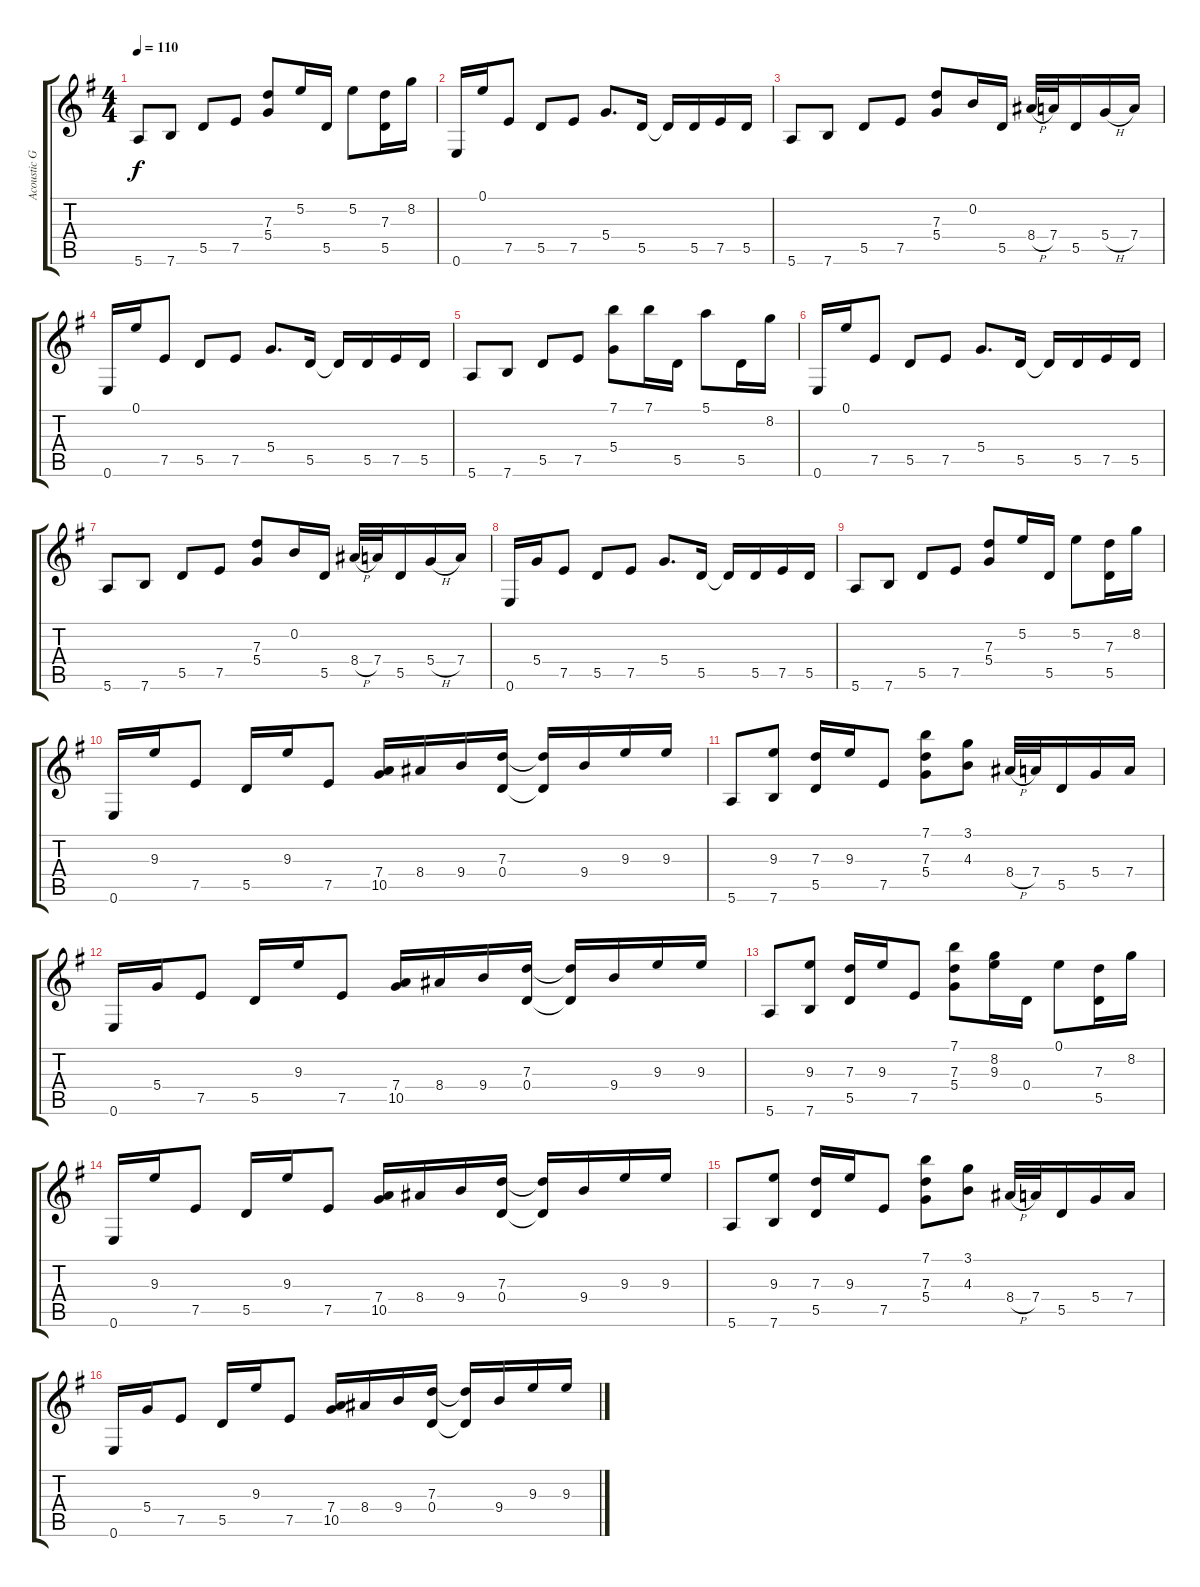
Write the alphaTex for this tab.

\track ("Acoustic Guitar" "Acoustic G") {instrument acousticguitarnylon}
\staff {score tabs}
\tuning (E4 B3 G3 D3 A2 E2) {hide}
\ts (4 4)
\tempo 110
\clef g2
\ks g
5.6.8{dy f} 7.6.8 5.5.8 7.5.8 (7.3 5.4).8 5.2.16 5.5.16 5.2.8 (7.3 5.5).16 8.2.16 |
0.6.16 0.1.16 7.5.8 5.5.8 7.5.8 5.4.8{d} 5.5.16 5.5{t}.16 5.5.16 7.5.16 5.5.16 |
5.6.8 7.6.8 5.5.8 7.5.8 (7.3 5.4).8 0.2.16 5.5.16 8.4{h}.32 7.4.32 5.5.16 5.4{h}.16 7.4.16 |
0.6.16 0.1.16 7.5.8 5.5.8 7.5.8 5.4.8{d} 5.5.16 5.5{t}.16 5.5.16 7.5.16 5.5.16 |
5.6.8 7.6.8 5.5.8 7.5.8 (7.1 5.4).8 7.1.16 5.5.16 5.1.8 5.5.16 8.2.16 |
0.6.16 0.1.16 7.5.8 5.5.8 7.5.8 5.4.8{d} 5.5.16 5.5{t}.16 5.5.16 7.5.16 5.5.16 |
5.6.8 7.6.8 5.5.8 7.5.8 (7.3 5.4).8 0.2.16 5.5.16 8.4{h}.32 7.4.32 5.5.16 5.4{h}.16 7.4.16 |
0.6.16 5.4.16 7.5.8 5.5.8 7.5.8 5.4.8{d} 5.5.16 5.5{t}.16 5.5.16 7.5.16 5.5.16 |
5.6.8 7.6.8 5.5.8 7.5.8 (7.3 5.4).8 5.2.16 5.5.16 5.2.8 (7.3 5.5).16 8.2.16 |
0.6.16 9.3.16 7.5.8 5.5.16 9.3.16 7.5.8 (7.4 10.5).16 8.4.16 9.4.16 (7.3 0.4).16 (7.3{t} 0.4{t}).16 9.4.16 9.3.16 9.3.16 |
5.6.8 (9.3 7.6).8 (7.3 5.5).16 9.3.16 7.5.8 (7.1 7.3 5.4).8 (3.1 4.3).8 8.4{h}.32 7.4.32 5.5.16 5.4.16 7.4.16 |
0.6.16 5.4.16 7.5.8 5.5.16 9.3.16 7.5.8 (7.4 10.5).16 8.4.16 9.4.16 (7.3 0.4).16 (7.3{t} 0.4{t}).16 9.4.16 9.3.16 9.3.16 |
5.6.8 (9.3 7.6).8 (7.3 5.5).16 9.3.16 7.5.8 (7.1 7.3 5.4).8 (8.2 9.3).16 0.4.16 0.1.8 (7.3 5.5).16 8.2.16 |
0.6.16 9.3.16 7.5.8 5.5.16 9.3.16 7.5.8 (7.4 10.5).16 8.4.16 9.4.16 (7.3 0.4).16 (7.3{t} 0.4{t}).16 9.4.16 9.3.16 9.3.16 |
5.6.8 (9.3 7.6).8 (7.3 5.5).16 9.3.16 7.5.8 (7.1 7.3 5.4).8 (3.1 4.3).8 8.4{h}.32 7.4.32 5.5.16 5.4.16 7.4.16 |
0.6.16 5.4.16 7.5.8 5.5.16 9.3.16 7.5.8 (7.4 10.5).16 8.4.16 9.4.16 (7.3 0.4).16 (7.3{t} 0.4{t}).16 9.4.16 9.3.16 9.3.16
